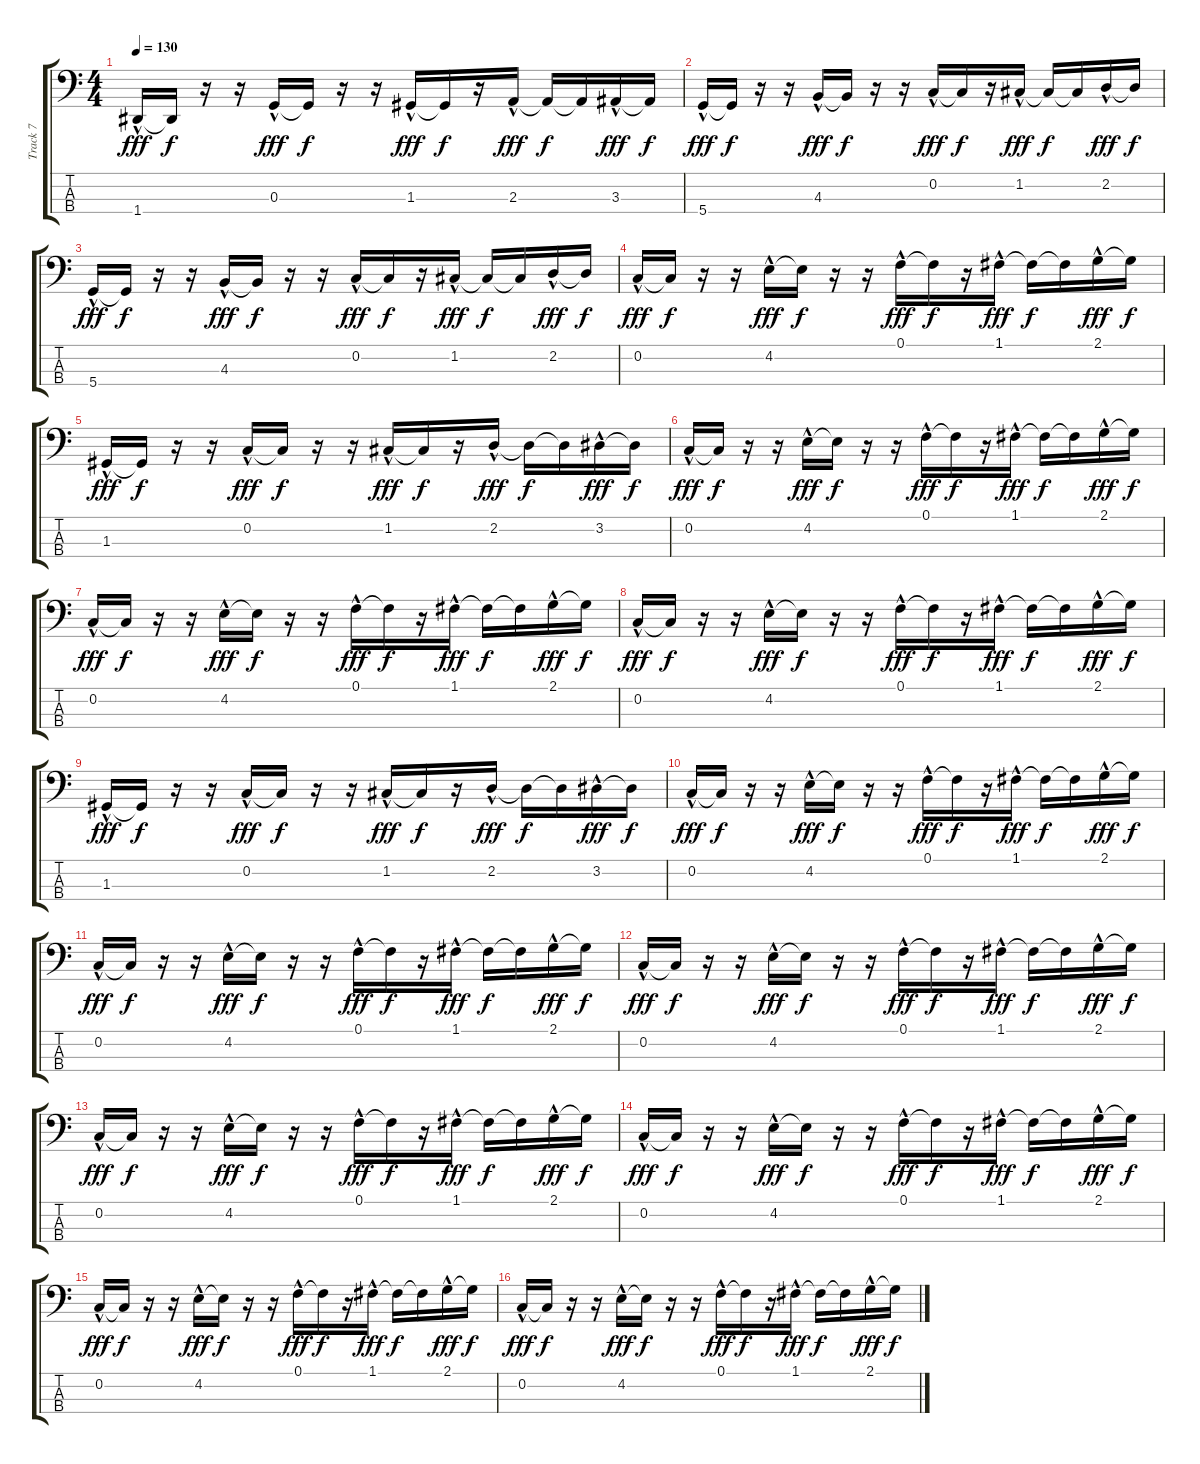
\track ("Track 7" "Track 7") {instrument slapbass1 bank 2}
\staff {score tabs}
\tuning (F2 C2 G1 D1) {hide}
\ts (4 4)
\tempo 130
\clef f4
\ks c
1.4{hac}.16{dy fff} 1.4{t}.16{dy f} r.16 r.16 0.3{hac}.16{dy fff} 0.3{t}.16{dy f} r.16 r.16 1.3{hac}.16{dy fff} 1.3{t}.16{dy f} r.16 2.3{hac}.16{dy fff} 2.3{t}.16{dy f} 2.3{t}.16 3.3{hac}.16{dy fff} 3.3{t}.16{dy f} |
5.4{hac}.16{dy fff} 5.4{t}.16{dy f} r.16 r.16 4.3{hac}.16{dy fff} 4.3{t}.16{dy f} r.16 r.16 0.2{hac}.16{dy fff} 0.2{t}.16{dy f} r.16 1.2{hac}.16{dy fff} 1.2{t}.16{dy f} 1.2{t}.16 2.2{hac}.16{dy fff} 2.2{t}.16{dy f} |
5.4{hac}.16{dy fff} 5.4{t}.16{dy f} r.16 r.16 4.3{hac}.16{dy fff} 4.3{t}.16{dy f} r.16 r.16 0.2{hac}.16{dy fff} 0.2{t}.16{dy f} r.16 1.2{hac}.16{dy fff} 1.2{t}.16{dy f} 1.2{t}.16 2.2{hac}.16{dy fff} 2.2{t}.16{dy f} |
0.2{hac}.16{dy fff} 0.2{t}.16{dy f} r.16 r.16 4.2{hac}.16{dy fff} 4.2{t}.16{dy f} r.16 r.16 0.1{hac}.16{dy fff} 0.1{t}.16{dy f} r.16 1.1{hac}.16{dy fff} 1.1{t}.16{dy f} 1.1{t}.16 2.1{hac}.16{dy fff} 2.1{t}.16{dy f} |
1.3{hac}.16{dy fff} 1.3{t}.16{dy f} r.16 r.16 0.2{hac}.16{dy fff} 0.2{t}.16{dy f} r.16 r.16 1.2{hac}.16{dy fff} 1.2{t}.16{dy f} r.16 2.2{hac}.16{dy fff} 2.2{t}.16{dy f} 2.2{t}.16 3.2{hac}.16{dy fff} 3.2{t}.16{dy f} |
0.2{hac}.16{dy fff} 0.2{t}.16{dy f} r.16 r.16 4.2{hac}.16{dy fff} 4.2{t}.16{dy f} r.16 r.16 0.1{hac}.16{dy fff} 0.1{t}.16{dy f} r.16 1.1{hac}.16{dy fff} 1.1{t}.16{dy f} 1.1{t}.16 2.1{hac}.16{dy fff} 2.1{t}.16{dy f} |
0.2{hac}.16{dy fff} 0.2{t}.16{dy f} r.16 r.16 4.2{hac}.16{dy fff} 4.2{t}.16{dy f} r.16 r.16 0.1{hac}.16{dy fff} 0.1{t}.16{dy f} r.16 1.1{hac}.16{dy fff} 1.1{t}.16{dy f} 1.1{t}.16 2.1{hac}.16{dy fff} 2.1{t}.16{dy f} |
0.2{hac}.16{dy fff} 0.2{t}.16{dy f} r.16 r.16 4.2{hac}.16{dy fff} 4.2{t}.16{dy f} r.16 r.16 0.1{hac}.16{dy fff} 0.1{t}.16{dy f} r.16 1.1{hac}.16{dy fff} 1.1{t}.16{dy f} 1.1{t}.16 2.1{hac}.16{dy fff} 2.1{t}.16{dy f} |
1.3{hac}.16{dy fff} 1.3{t}.16{dy f} r.16 r.16 0.2{hac}.16{dy fff} 0.2{t}.16{dy f} r.16 r.16 1.2{hac}.16{dy fff} 1.2{t}.16{dy f} r.16 2.2{hac}.16{dy fff} 2.2{t}.16{dy f} 2.2{t}.16 3.2{hac}.16{dy fff} 3.2{t}.16{dy f} |
0.2{hac}.16{dy fff} 0.2{t}.16{dy f} r.16 r.16 4.2{hac}.16{dy fff} 4.2{t}.16{dy f} r.16 r.16 0.1{hac}.16{dy fff} 0.1{t}.16{dy f} r.16 1.1{hac}.16{dy fff} 1.1{t}.16{dy f} 1.1{t}.16 2.1{hac}.16{dy fff} 2.1{t}.16{dy f} |
0.2{hac}.16{dy fff} 0.2{t}.16{dy f} r.16 r.16 4.2{hac}.16{dy fff} 4.2{t}.16{dy f} r.16 r.16 0.1{hac}.16{dy fff} 0.1{t}.16{dy f} r.16 1.1{hac}.16{dy fff} 1.1{t}.16{dy f} 1.1{t}.16 2.1{hac}.16{dy fff} 2.1{t}.16{dy f} |
0.2{hac}.16{dy fff} 0.2{t}.16{dy f} r.16 r.16 4.2{hac}.16{dy fff} 4.2{t}.16{dy f} r.16 r.16 0.1{hac}.16{dy fff} 0.1{t}.16{dy f} r.16 1.1{hac}.16{dy fff} 1.1{t}.16{dy f} 1.1{t}.16 2.1{hac}.16{dy fff} 2.1{t}.16{dy f} |
0.2{hac}.16{dy fff} 0.2{t}.16{dy f} r.16 r.16 4.2{hac}.16{dy fff} 4.2{t}.16{dy f} r.16 r.16 0.1{hac}.16{dy fff} 0.1{t}.16{dy f} r.16 1.1{hac}.16{dy fff} 1.1{t}.16{dy f} 1.1{t}.16 2.1{hac}.16{dy fff} 2.1{t}.16{dy f} |
0.2{hac}.16{dy fff} 0.2{t}.16{dy f} r.16 r.16 4.2{hac}.16{dy fff} 4.2{t}.16{dy f} r.16 r.16 0.1{hac}.16{dy fff} 0.1{t}.16{dy f} r.16 1.1{hac}.16{dy fff} 1.1{t}.16{dy f} 1.1{t}.16 2.1{hac}.16{dy fff} 2.1{t}.16{dy f} |
0.2{hac}.16{dy fff} 0.2{t}.16{dy f} r.16 r.16 4.2{hac}.16{dy fff} 4.2{t}.16{dy f} r.16 r.16 0.1{hac}.16{dy fff} 0.1{t}.16{dy f} r.16 1.1{hac}.16{dy fff} 1.1{t}.16{dy f} 1.1{t}.16 2.1{hac}.16{dy fff} 2.1{t}.16{dy f} |
0.2{hac}.16{dy fff} 0.2{t}.16{dy f} r.16 r.16 4.2{hac}.16{dy fff} 4.2{t}.16{dy f} r.16 r.16 0.1{hac}.16{dy fff} 0.1{t}.16{dy f} r.16 1.1{hac}.16{dy fff} 1.1{t}.16{dy f} 1.1{t}.16 2.1{hac}.16{dy fff} 2.1{t}.16{dy f}
